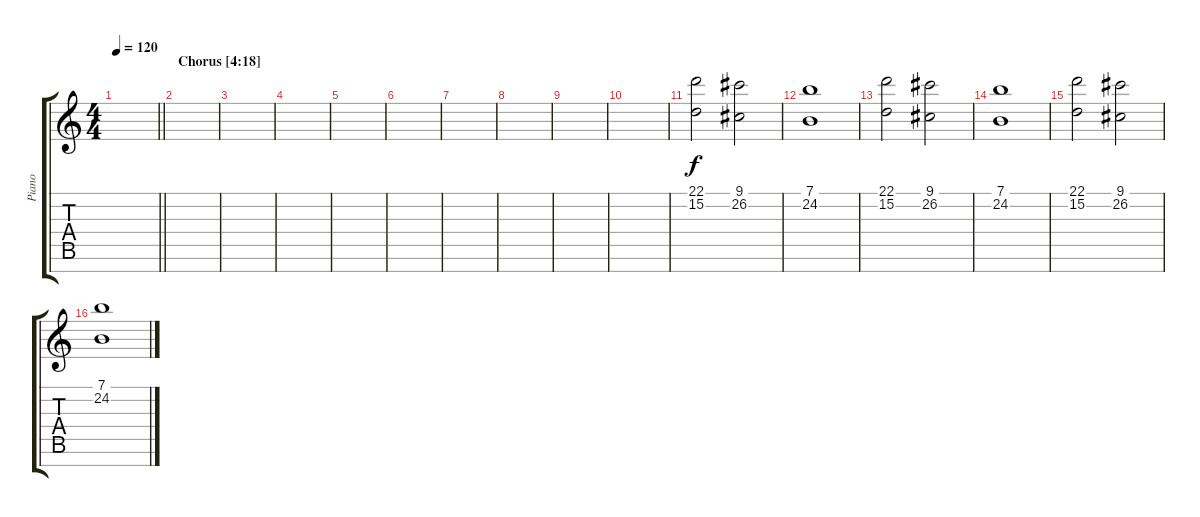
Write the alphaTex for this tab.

\track ("Piano" "Piano") {instrument acousticgrandpiano}
\staff {score tabs}
\tuning (E4 B3 G3 D3 A2 E2 B1) {hide}
\ts (4 4)
\tempo 120
\clef g2
\barLineRight lightlight
\ks c
|
\section ("" "Chorus [4:18]")
|
|
|
|
|
|
|
|
|
(22.1 15.2).2 (9.1 26.2).2 |
(7.1 24.2).1 |
(22.1 15.2).2 (9.1 26.2).2 |
(7.1 24.2).1 |
(22.1 15.2).2 (9.1 26.2).2 |
(7.1 24.2).1
